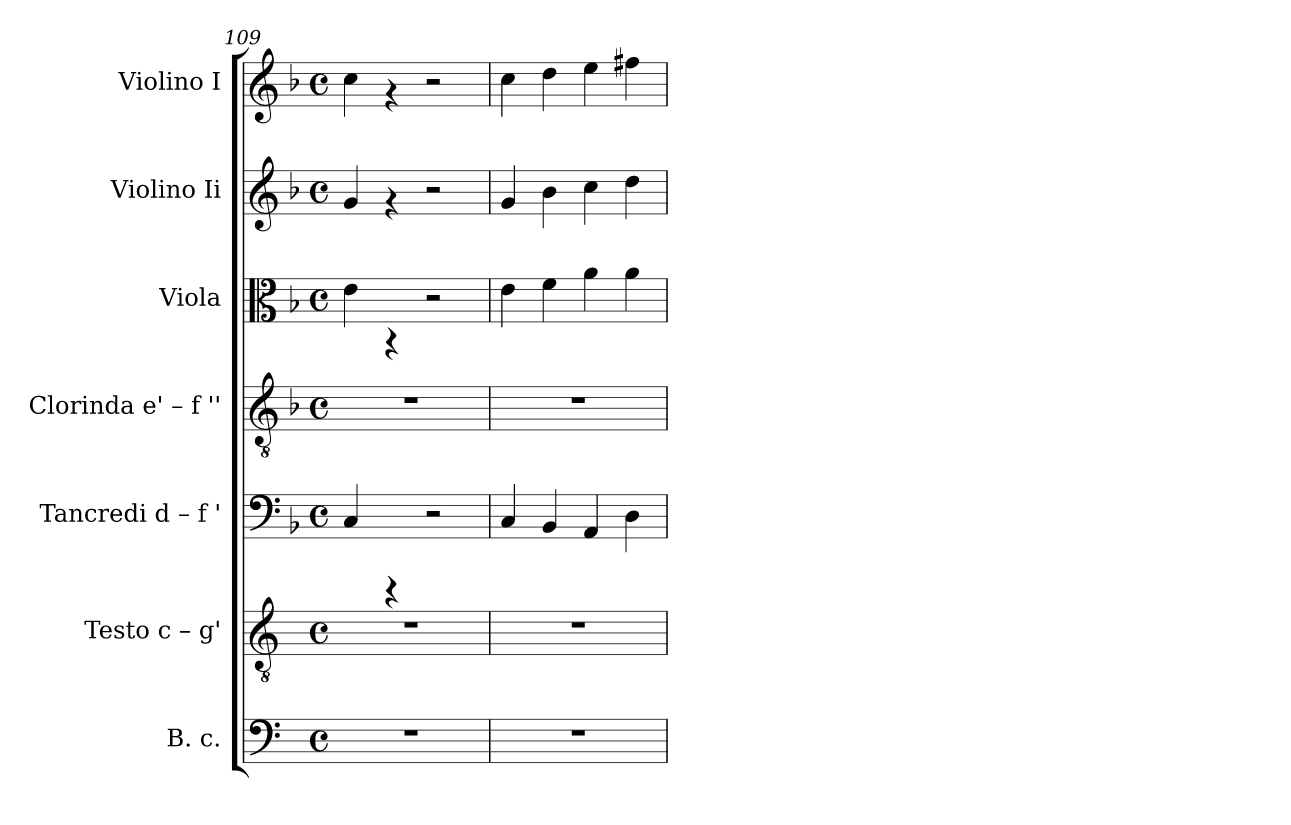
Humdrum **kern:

**kern	**kern	**kern	**kern	**kern	**kern	**kern	**text
*part7	*part6	*part5	*part4	*part3	*part2	*part1	*part1
*staff7	*staff6	*staff5	*staff4	*staff3	*staff2	*staff1	*staff1
*I"B. c.	*I"Testo  c – g'	*I"Tancredi  d – f '	*I"Clorinda  e' – f ''	*I"Viola	*I"Violino Ii	*I"Violino I	*
*clefF4	*clefGv2	*clefF4	*clefGv2	*clefC3	*clefG2	*clefG2	*
*k[]	*k[]	*k[b-]	*k[b-]	*k[b-]	*k[b-]	*k[b-]	*
*C:	*C:	*F:	*F:	*F:	*F:	*F:	*
*M4/4	*M4/4	*M4/4	*M4/4	*M4/4	*M4/4	*M4/4	*
*met(c)	*met(c)	*met(c)	*met(c)	*met(c)	*met(c)	*met(c)	*
=109	=109	=109	=109	=109	=109	=109	=109
!	!	!	!	!	!	!	!LO:LY:b:cj
1r	1r	4C/	1r	4e\	4g/	4cc\	--
.	.	4rCCC	.	4rAA	4rf	4rf	.
.	.	2r	.	2r	2r	2r	.
=110	=110	=110	=110	=110	=110	=110	=110
!	!	!	!	!	!	!	!LO:LY:b:cj
1r	1r	4C/	1r	4e\	4g/	4cc\	--
!	!	!	!	!	!	!	!LO:LY:b:cj
.	.	4BB-/	.	4f\	4b-\	4dd\	--
!	!	!	!	!	!	!	!LO:LY:b:cj
.	.	4AA/	.	4a\	4cc\	4ee\	--
!	!	!	!	!	!	!	!LO:LY:b:cj
.	.	4D\	.	4a\	4dd\	4ff#X\	--
=	=	=	=	=	=	=	=
*-	*-	*-	*-	*-	*-	*-	*-
